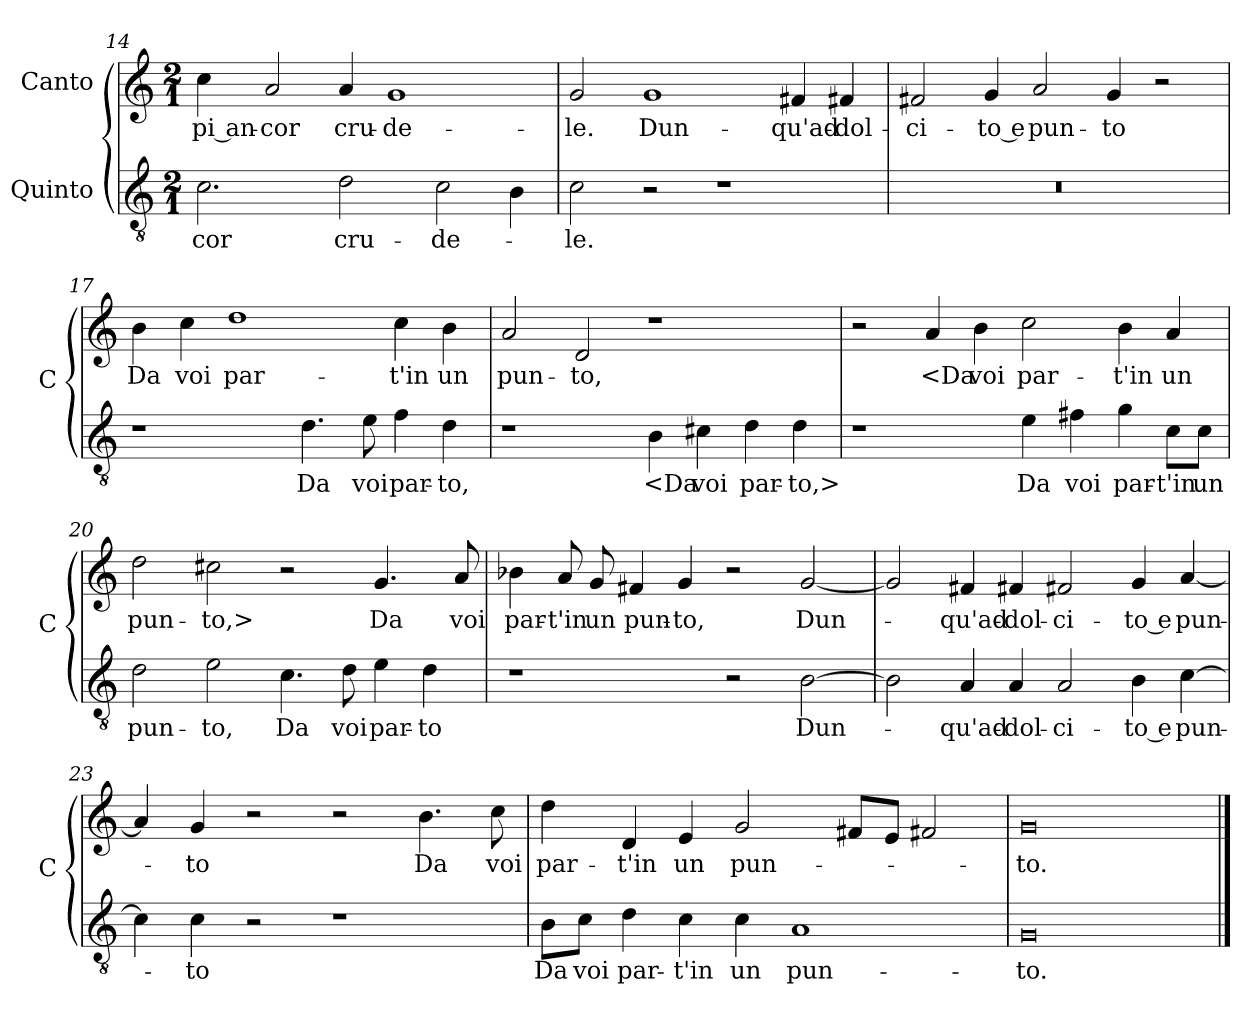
**kern	**text	**kern	**text
*part2	*part2	*part1	*part1
*staff2	*staff2	*staff1	*staff1
*I"Quinto	*	*I"Canto	*
*	*	*I'C	*
*clefGv2	*	*clefG2	*
*k[]	*	*k[]	*
*M2/1	*	*M2/1	*
=14	=14	=14	=14
2.c	-cor	4cc	-pi an-
.	.	2a	-cor
2d	cru-	4a	cru-
.	.	1g	-de-
2c	-de-	.	.
4B	.	.	.
=15	=15	=15	=15
2c	-le.	2g	-le.
2r	.	1g	Dun-
1r	.	.	.
.	.	4f#X	-qu'ad-
.	.	4f#X	-dol-
=16	=16	=16	=16
0r	.	2f#X	-ci-
.	.	4g	-to e
.	.	2a	pun-
.	.	4g	-to
.	.	2r	.
=17	=17	=17	=17
1r	.	4b	Da
.	.	4cc	voi
.	.	1dd	par-
4.d	Da	.	.
8e	voi	.	.
4f	par-	4cc	-t'in
4d	-to,	4b	un
=18	=18	=18	=18
1r	.	2a	pun-
.	.	2d	-to,
4B	<Da	1r	.
4c#X	voi	.	.
4d	par-	.	.
4d	-to,>	.	.
=19	=19	=19	=19
1r	.	2r	.
.	.	4a	<Da
.	.	4b	voi
4e	Da	2cc	par-
4f#X	voi	.	.
4g	par-	4b	-t'in
8c\L	-t'in	4a	un
8c\J	un	.	.
=20	=20	=20	=20
2d	pun-	2dd	pun-
2e	-to,	2cc#X	-to,>
4.c	Da	2r	.
8d	voi	.	.
4e	par-	4.g	Da
4d	-to	.	.
.	.	8a	voi
=21	=21	=21	=21
1r	.	4b-X	par-
.	.	8a	-t'in
.	.	8g	un
.	.	4f#X	pun-
.	.	4g	-to,
2r	.	2r	.
[2B	Dun-	[2g	Dun-
=22	=22	=22	=22
2B]	.	2g]	.
4A	-qu'ad-	4f#X	-qu'ad-
4A	-dol-	4f#X	-dol-
2A	-ci-	2f#X	-ci-
4B	-to e	4g	-to e
[4c	pun-	[4a	pun-
=23	=23	=23	=23
4c]	.	4a]	.
4c	-to	4g	-to
2r	.	2r	.
1r	.	2r	.
.	.	4.b	Da
.	.	8cc	voi
=24	=24	=24	=24
8B\L	Da	4dd	par-
8c\J	voi	.	.
4d	par-	4d	-t'in
4c	-t'in	4e	un
4c	un	2g	pun-
1A	pun-	.	.
.	.	8f#XL	.
.	.	8eJ	.
.	.	2f#X	.
=25	=25	=25	=25
0G	-to.	0g	-to.
==	==	==	==
*-	*-	*-	*-
